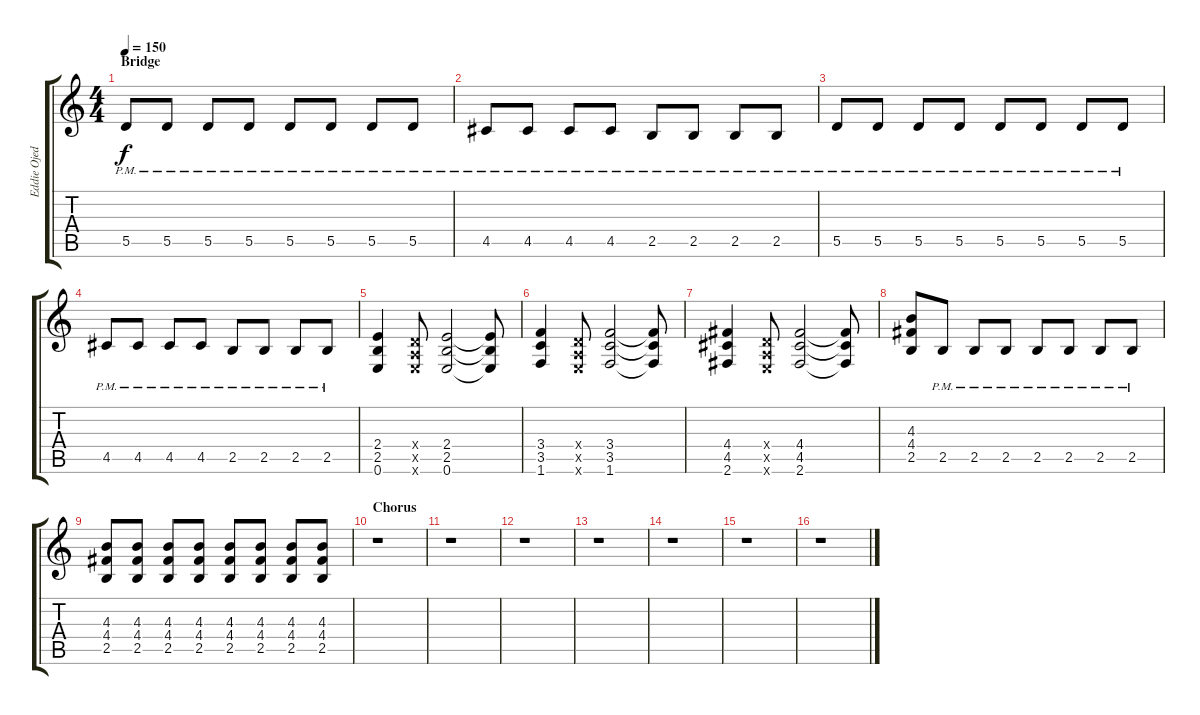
\track ("Eddie Ojeda - Lead/Rhythm" "Eddie Ojed") {instrument distortionguitar}
\staff {score tabs}
\tuning (E4 B3 G3 D3 A2 E2) {hide}
\ts (4 4)
\section ("" "Bridge")
\tempo 150
\clef g2
\ks c
5.5{pm}.8{dy f} 5.5{pm}.8 5.5{pm}.8 5.5{pm}.8 5.5{pm}.8 5.5{pm}.8 5.5{pm}.8 5.5{pm}.8 |
4.5{pm}.8 4.5{pm}.8 4.5{pm}.8 4.5{pm}.8 2.5{pm}.8 2.5{pm}.8 2.5{pm}.8 2.5{pm}.8 |
5.5{pm}.8 5.5{pm}.8 5.5{pm}.8 5.5{pm}.8 5.5{pm}.8 5.5{pm}.8 5.5{pm}.8 5.5{pm}.8 |
4.5{pm}.8 4.5{pm}.8 4.5{pm}.8 4.5{pm}.8 2.5{pm}.8 2.5{pm}.8 2.5{pm}.8 2.5{pm}.8 |
(2.4 2.5 0.6).4 (0.4{x} 0.5{x} 0.6{x}).8 (2.4 2.5 0.6).2 (2.4{t} 2.5{t} 0.6{t}).8 |
(3.4 3.5 1.6).4 (0.4{x} 0.5{x} 0.6{x}).8 (3.4 3.5 1.6).2 (3.4{t} 3.5{t} 1.6{t}).8 |
(4.4 4.5 2.6).4 (0.4{x} 0.5{x} 0.6{x}).8 (4.4 4.5 2.6).2 (4.4{t} 4.5{t} 2.6{t}).8 |
(4.3 4.4 2.5).8 2.5{pm}.8 2.5{pm}.8 2.5{pm}.8 2.5{pm}.8 2.5{pm}.8 2.5{pm}.8 2.5{pm}.8 |
(4.3 4.4 2.5).8 (4.3 4.4 2.5).8 (4.3 4.4 2.5).8 (4.3 4.4 2.5).8 (4.3 4.4 2.5).8 (4.3 4.4 2.5).8 (4.3 4.4 2.5).8 (4.3 4.4 2.5).8 |
\section ("" "Chorus")
r.1 |
r.1 |
r.1 |
r.1 |
r.1 |
r.1 |
r.1
